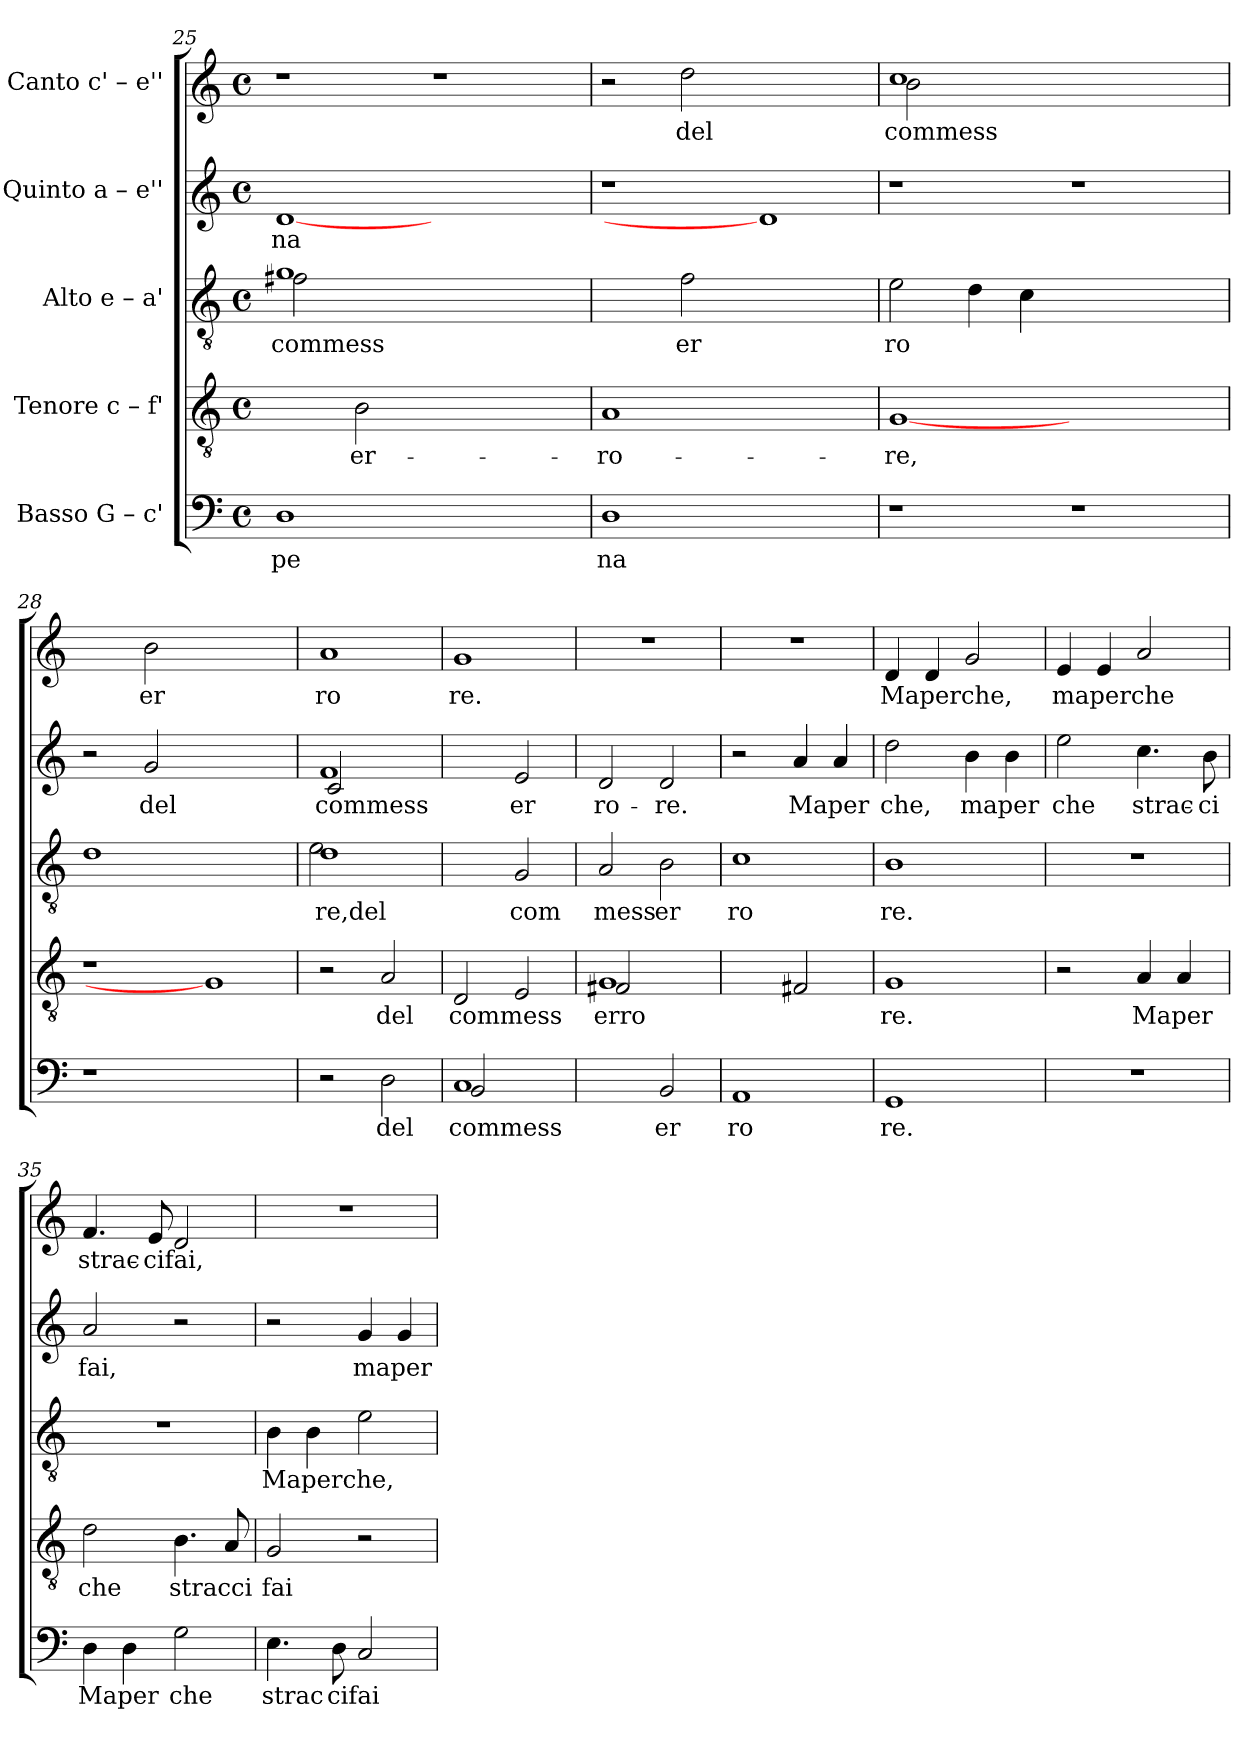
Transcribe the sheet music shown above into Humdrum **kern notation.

**kern	**text	**kern	**text	**kern	**text	**kern	**text	**kern	**text
*part5	*part5	*part4	*part4	*part3	*part3	*part2	*part2	*part1	*part1
*staff5	*staff5	*staff4	*staff4	*staff3	*staff3	*staff2	*staff2	*staff1	*staff1
*I"Basso  G – c'	*	*I"Tenore  c – f'	*	*I"Alto  e – a'	*	*I"Quinto  a – e''	*	*I"Canto  c' – e''	*
*clefF4	*	*clefGv2	*	*clefGv2	*	*clefG2	*	*clefG2	*
*k[]	*	*k[]	*	*k[]	*	*k[]	*	*k[]	*
*C:	*	*C:	*	*C:	*	*C:	*	*C:	*
*M4/4	*	*M4/4	*	*M4/4	*	*M4/4	*	*M4/4	*
*met(c)	*	*met(c)	*	*met(c)	*	*met(c)	*	*met(c)	*
=25	=25	=25	=25	=25	=25	=25	=25	=25	=25
!	!LO:LY:b:rj	!	!	!	!LO:LY:b:rj	!	!LO:LY:b:rj	!	!
*	*	*	*	*^	*	*	*	*	*
1D	pe	2ryy	.	1g	2f#X\	commess	[1d	na	1r	.
!	!	!	!LO:LY:b:rj	!	!	!	!	!	!	!
.	.	2B\	er-	.	1ryy	.	.	.	.	.
1ryy	.	1ryy	.	1ryy	.	.	1ryy	.	1r	.
.	.	.	.	.	2ryy	.	.	.	.	.
=26	=26	=26	=26	=26	=26	=26	=26	=26	=26	=26
!	!LO:LY:b:rj	!	!LO:LY:b:rj	!	!	!	!	!	!	!
*	*	*	*	*v	*v	*	*	*	*	*
1D	na	1A	-ro-	2ryy	.	1r	.	2r	.
!	!	!	!	!	!LO:LY:b:rj	!	!	!	!LO:LY:b:rj
.	.	.	.	2f\	er	.	.	2dd\	del
1ryy	.	1ryy	.	1ryy	.	1d]	.	1ryy	.
=27	=27	=27	=27	=27	=27	=27	=27	=27	=27
!	!	!	!LO:LY:b:rj	!	!LO:LY:b:rj	!	!	!	!LO:LY:b:rj
*	*	*	*	*	*	*	*	*^	*
1r	.	[1G	-re,	2e\	ro	1r	.	1cc	2b\	commess
!	!	!	!	!	!LO:LY:b:rj	!	!	!	!	!
.	.	.	.	4d\	.	.	.	.	1ryy	.
!	!	!	!	!	!LO:LY:b:rj	!	!	!	!	!
.	.	.	.	4c\	.	.	.	.	.	.
1r	.	1ryy	.	1ryy	.	1r	.	1ryy	.	.
.	.	.	.	.	.	.	.	.	2ryy	.
=28	=28	=28	=28	=28	=28	=28	=28	=28	=28	=28
!	!	!	!	!	!LO:LY:b:rj	!	!	!	!	!
*	*	*	*	*	*	*	*	*v	*v	*
1r	.	1r	.	1d	.	2r	.	2ryy	.
!	!	!	!	!	!	!	!LO:LY:b:rj	!	!LO:LY:b:rj
.	.	.	.	.	.	2g/	del	2b\	er
1ryy	.	1G]	.	1ryy	.	1ryy	.	1ryy	.
=29	=29	=29	=29	=29	=29	=29	=29	=29	=29
*	*	*	*	*^	*	*	*	*	*
!	!	!	!	!	!	!LO:LY:b:rj	!	!LO:LY:b:rj	!	!LO:LY:b:rj
*	*	*	*	*	*	*	*^	*	*	*
2r	.	2r	.	1d	2e\	re,del	1f	2c/	commess	1a	ro
!	!LO:LY:b:rj	!	!LO:LY:b:rj	!	!	!	!	!	!	!	!
2D\	del	2A/	del	.	2ryy	.	.	2ryy	.	.	.
=30	=30	=30	=30	=30	=30	=30	=30	=30	=30	=30	=30
*^	*	*	*	*	*	*	*	*	*	*	*
!	!	!LO:LY:b:rj	!	!LO:LY:b:rj	!	!	!	!	!	!	!	!LO:LY:b:rj
*	*	*	*	*	*v	*v	*	*	*	*	*	*
*	*	*	*	*	*	*	*v	*v	*	*	*
1C	2BB/	commess	2D/	commess	2ryy	.	2ryy	.	1g	re.
!	!	!	!	!LO:LY:b:rj	!	!LO:LY:b:rj	!	!LO:LY:b:rj	!	!
.	2ryy	.	2E/	.	2G/	com	2e/	er	.	.
!!LO:LB:g=z
=31	=31	=31	=31	=31	=31	=31	=31	=31	=31	=31
*	*	*	*^	*	*	*	*	*	*	*
!	!	!	!	!	!LO:LY:b:rj	!	!LO:LY:b:rj	!	!LO:LY:b:rj	!	!
*v	*v	*	*	*	*	*	*	*	*	*	*
2ryy	.	1G	2F#X/	erro	2A/	mess	2d/	ro-	1r	.
!	!LO:LY:b:rj	!	!	!	!	!LO:LY:b:rj	!	!LO:LY:b:rj	!	!
2BB/	er	.	2ryy	.	2B\	er	2d/	-re.	.	.
=32	=32	=32	=32	=32	=32	=32	=32	=32	=32	=32
!	!LO:LY:b:rj	!	!	!	!	!LO:LY:b:rj	!	!	!	!
*	*	*v	*v	*	*	*	*	*	*	*
1AA	ro	2ryy	.	1c	ro	2r	.	1r	.
!	!	!	!LO:LY:b:rj	!	!	!	!LO:LY:b:rj	!	!
.	.	2F#X/	.	.	.	4a/	Maper-	.	.
!	!	!	!	!	!	!	!LO:LY:b:rj	!	!
.	.	.	.	.	.	4a/	--	.	.
=33	=33	=33	=33	=33	=33	=33	=33	=33	=33
!	!LO:LY:b:rj	!	!LO:LY:b:rj	!	!LO:LY:b:rj	!	!LO:LY:b:rj	!	!LO:LY:b:rj
1GG	re.	1G	re.	1B	re.	2dd\	-che,	4d/	Maperche,
!	!	!	!	!	!	!	!	!	!LO:LY:b:rj
.	.	.	.	.	.	.	.	4d/	.
!	!	!	!	!	!	!	!LO:LY:b:rj	!	!LO:LY:b:rj
.	.	.	.	.	.	4b\	maper-	2g/	.
!	!	!	!	!	!	!	!LO:LY:b:rj	!	!
.	.	.	.	.	.	4b\	--	.	.
=34	=34	=34	=34	=34	=34	=34	=34	=34	=34
!	!	!	!	!	!	!	!LO:LY:b:rj	!	!LO:LY:b:rj
1r	.	2r	.	1r	.	2ee\	-che	4e/	maperche
!	!	!	!	!	!	!	!	!	!LO:LY:b:rj
.	.	.	.	.	.	.	.	4e/	.
!	!	!	!LO:LY:b:rj	!	!	!	!LO:LY:b:rj	!	!LO:LY:b:rj
.	.	4A/	Maper	.	.	4.cc\	strac-	2a/	.
!	!	!	!LO:LY:b:rj	!	!	!	!	!	!
.	.	4A/	.	.	.	.	.	.	.
!	!	!	!	!	!	!	!LO:LY:b:rj	!	!
.	.	.	.	.	.	8b\	-ci	.	.
=35	=35	=35	=35	=35	=35	=35	=35	=35	=35
!	!LO:LY:b:rj	!	!LO:LY:b:rj	!	!	!	!LO:LY:b:rj	!	!LO:LY:b:rj
4D\	Maper	2d\	che	1r	.	2a/	fai,	4.f/	strac-
!	!LO:LY:b:rj	!	!	!	!	!	!	!	!
4D\	.	.	.	.	.	.	.	.	.
!	!	!	!	!	!	!	!	!	!LO:LY:b:rj
.	.	.	.	.	.	.	.	8e/	-cifai,
!	!LO:LY:b:rj	!	!LO:LY:b:rj	!	!	!	!	!	!LO:LY:b:rj
2G\	che	4.B\	stracci	.	.	2r	.	2d/	.
!	!	!	!LO:LY:b:rj	!	!	!	!	!	!
.	.	8A/	.	.	.	.	.	.	.
=36	=36	=36	=36	=36	=36	=36	=36	=36	=36
!	!LO:LY:b:rj	!	!LO:LY:b:rj	!	!LO:LY:b:rj	!	!	!	!
4.E\	strac	2G/	fai	4B\	Maperche,	2r	.	1r	.
!	!	!	!	!	!LO:LY:b:rj	!	!	!	!
.	.	.	.	4B\	.	.	.	.	.
!	!LO:LY:b:rj	!	!	!	!	!	!	!	!
8D\	cifai	.	.	.	.	.	.	.	.
!	!LO:LY:b:rj	!	!	!	!LO:LY:b:rj	!	!LO:LY:b:rj	!	!
2C/	.	2r	.	2e\	.	4g/	maper-	.	.
!	!	!	!	!	!	!	!LO:LY:b:rj	!	!
.	.	.	.	.	.	4g/	--	.	.
=	=	=	=	=	=	=	=	=	=
*-	*-	*-	*-	*-	*-	*-	*-	*-	*-
